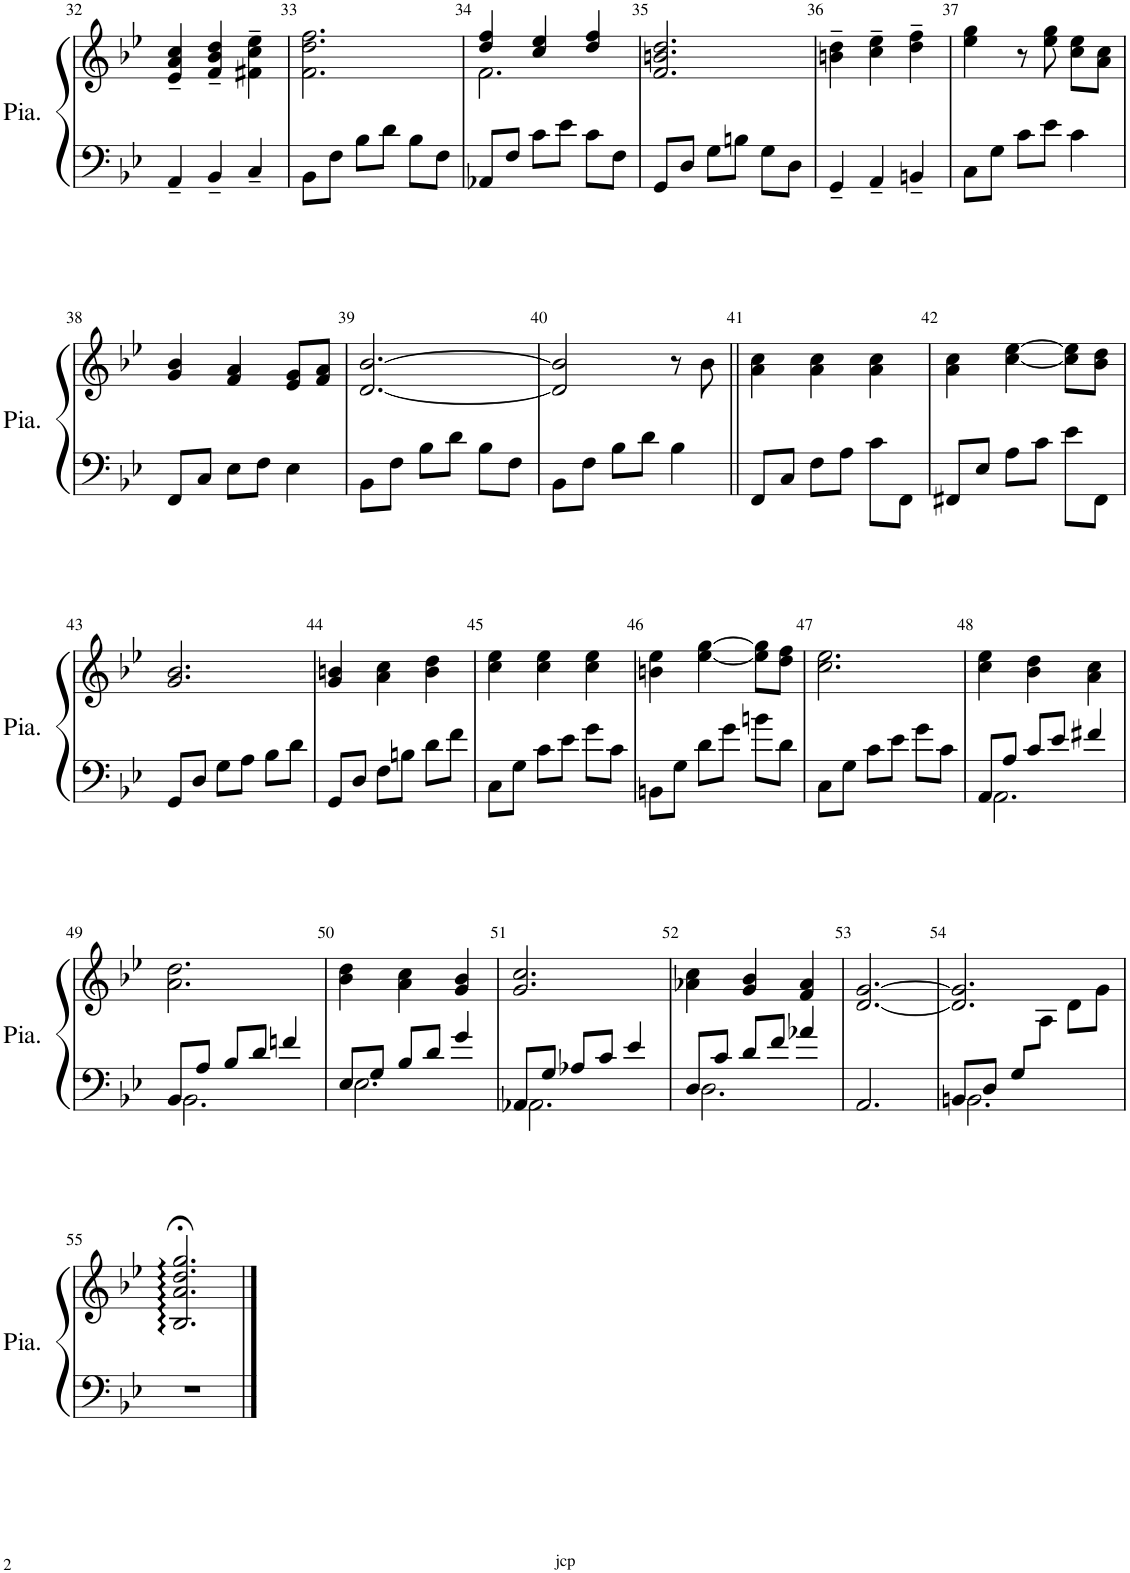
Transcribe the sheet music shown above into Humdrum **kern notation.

**kern	**kern
*part1	*part1
*staff2	*staff1
*I"Piano	*
*I'Pia.	*
!!LO:PB:g=z
*clefF4	*clefG2
*k[b-e-]	*k[b-e-]
*M3/4	*M3/4
=32	=32
4AA~/	4e-/~ 4a/~ 4cc/~
4BB-~/	4f/~ 4b-/~ 4dd/~
4C~/	4f#X\~ 4cc\~ 4ee-\~
=33	=33
8BB-\L	2.f\ 2.dd\ 2.ff\
8F\J	.
8B-\L	.
8d\J	.
8B-\L	.
8F\J	.
=34	=34
*	*^
8AA-X/L	4dd/ 4ff/	2.f\
8F/J	.	.
8c\L	4cc/ 4ee-/	.
8e-\J	.	.
8c\L	4dd/ 4ff/	.
8F\J	.	.
*	*v	*v
=35	=35
8GG/L	2.f/ 2.bn/ 2.dd/
8D/J	.
8G\L	.
8Bn\J	.
8G\L	.
8D\J	.
=36	=36
4GG~/	4bn\~ 4dd\~
4AA~/	4cc\~ 4ee-\~
4BBn~/	4dd\~ 4ff\~
=37	=37
8C\L	4ee-\ 4gg\
8G\J	.
8c\L	8r
8e-\J	8ee-\ 8gg\
4c\	8cc\ 8ee-\L
.	8a\ 8cc\J
!!LO:LB:g=z
=38	=38
8FF/L	4g/ 4b-/
8C/J	.
8E-\L	4f/ 4a/
8F\J	.
4E-\	8e-/ 8g/L
.	8f/ 8a/J
=39	=39
8BB-\L	[2.d/ [2.b-/
8F\J	.
8B-\L	.
8d\J	.
8B-\L	.
8F\J	.
=40	=40
8BB-\L	2d/] 2b-/]
8F\J	.
8B-\L	.
8d\J	.
4B-\	8r
.	8b-\
=41||	=41||
8FF/L	4a\ 4cc\
8C/J	.
8F\L	4a\ 4cc\
8A\J	.
8c\L	4a\ 4cc\
8FF\J	.
=42	=42
8FF#X/L	4a\ 4cc\
8E-/J	.
8A\L	[4cc\ [4ee-\
8c\J	.
8e-\L	8cc\] 8ee-\]L
8FF#\J	8b-\ 8dd\J
!!LO:LB:g=z
=43	=43
8GG/L	2.g/ 2.b-/
8D/J	.
8G\L	.
8A\J	.
8B-\L	.
8d\J	.
=44	=44
8GG/L	4g/ 4bn/
8D/J	.
8F\L	4a\ 4cc\
8Bn\J	.
8d\L	4b\ 4dd\
8f\J	.
=45	=45
8C\L	4cc\ 4ee-\
8G\J	.
8c\L	4cc\ 4ee-\
8e-\J	.
8g\L	4cc\ 4ee-\
8c\J	.
=46	=46
8BBn\L	4bn\ 4ee-\
8G\J	.
8d\L	[4ee-\ [4gg\
8g\J	.
8bn\L	8ee-\] 8gg\]L
8d\J	8dd\ 8ff\J
=47	=47
8C\L	2.cc\ 2.ee-\
8G\J	.
8c\L	.
8e-\J	.
8g\L	.
8c\J	.
=48	=48
*^	*
8AA/L	2.AA\	4cc\ 4ee-\
8A/J	.	.
8c/L	.	4b-\ 4dd\
8e-/J	.	.
4f#X/	.	4a\ 4cc\
!!LO:LB:g=z
=49	=49	=49
8BB-/L	2.BB-\	2.a\ 2.dd\
8A/J	.	.
8B-/L	.	.
8d/J	.	.
4fn/	.	.
=50	=50	=50
8E-/L	2.E-\	4b-\ 4dd\
8G/J	.	.
8B-/L	.	4a\ 4cc\
8d/J	.	.
4g/	.	4g/ 4b-/
=51	=51	=51
8AA-X/L	2.AA-\	2.g/ 2.cc/
8G/J	.	.
8A-X/L	.	.
8c/J	.	.
4e-/	.	.
=52	=52	=52
8D/L	2.D\	4a-X\ 4cc\
8c/J	.	.
8d/L	.	4g/ 4b-/
8f/J	.	.
4a-X/	.	4f/ 4a-/
*v	*v	*
=53	=53
2.AA/	[2.d/ [2.g/
=54	=54
*^	*^
8BBn/L	2.BB\	2.d/] 2.g/]	4.ryy
8D/J	.	.	.
8G/L	.	.	.
4.ryy	.	.	8A\J
.	.	.	8d\L
.	.	.	8g\J
*v	*v	*	*
*	*v	*v
!!LO:LB:g=z
=55	=55
2.r	2.B-/:;< 2.a/:;< 2.dd/:;< 2.gg/:;<
==	==
*-	*-
